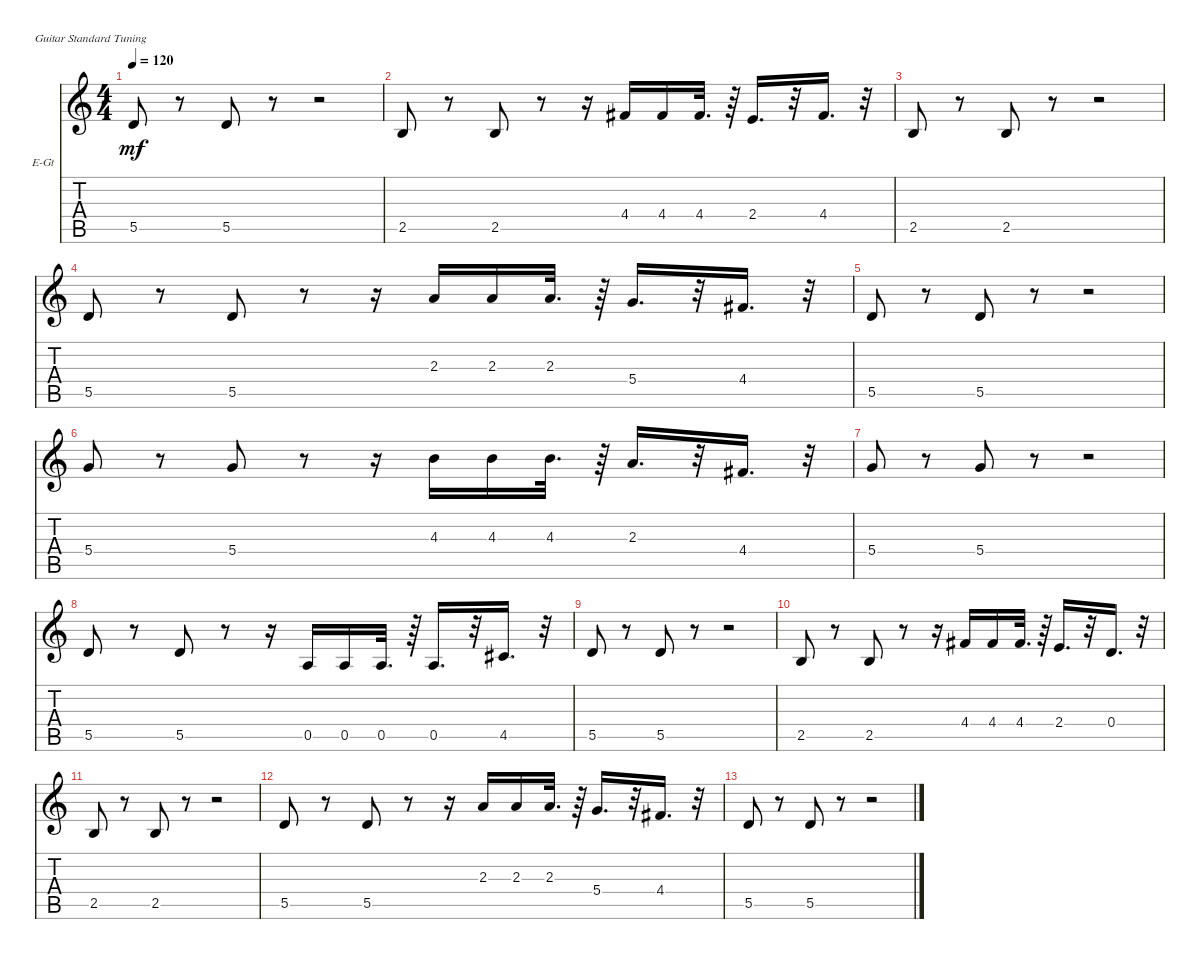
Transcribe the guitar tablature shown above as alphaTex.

\defaultSystemsLayout 4
\bracketExtendMode nobrackets
\firstSystemTrackNameOrientation horizontal
\otherSystemsTrackNameOrientation horizontal
\track ("Electric Guitar" "E-Gt") {instrument electricguitarclean}
\staff {score tabs}
\tuning (E4 B3 G3 D3 A2 E2)
\ts (4 4)
\tempo 120
\clef g2
\ks c
5.5.8{dy mf} r.8 5.5.8 r.8 r.2 |
2.5.8 r.8 2.5.8 r.8 r.16 4.4.16 4.4.16 4.4.32{d} r.64 2.4.16{d} r.32 4.4.16{d} r.32 |
2.5.8 r.8 2.5.8 r.8 r.2 |
5.5.8 r.8 5.5.8 r.8 r.16 2.3.16 2.3.16 2.3.32{d} r.64 5.4.16{d} r.32 4.4.16{d} r.32 |
5.5.8 r.8 5.5.8 r.8 r.2 |
5.4.8 r.8 5.4.8 r.8 r.16 4.3.16 4.3.16 4.3.32{d} r.64 2.3.16{d} r.32 4.4.16{d} r.32 |
5.4.8 r.8 5.4.8 r.8 r.2 |
5.5.8 r.8 5.5.8 r.8 r.16 0.5.16 0.5.16 0.5.32{d} r.64 0.5.16{d} r.32 4.5.16{d} r.32 |
5.5.8 r.8 5.5.8 r.8 r.2 |
2.5.8 r.8 2.5.8 r.8 r.16 4.4.16 4.4.16 4.4.32{d} r.64 2.4.16{d} r.32 0.4.16{d} r.32 |
2.5.8 r.8 2.5.8 r.8 r.2 |
5.5.8 r.8 5.5.8 r.8 r.16 2.3.16 2.3.16 2.3.32{d} r.64 5.4.16{d} r.32 4.4.16{d} r.32 |
5.5.8 r.8 5.5.8 r.8 r.2
